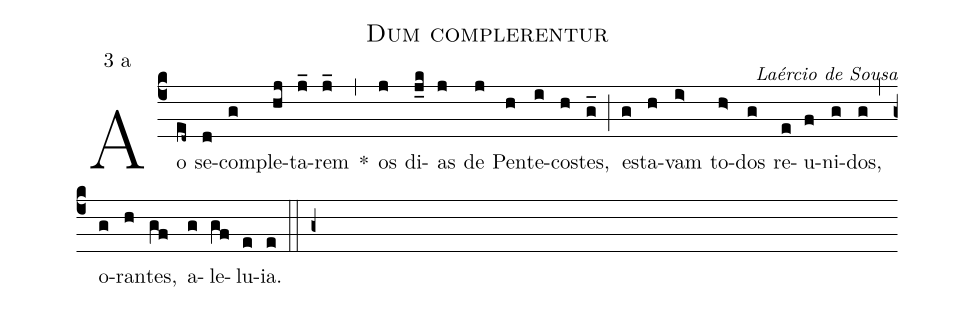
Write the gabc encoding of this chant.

name: Dum complerentur;
mode: 3;
mode-differentia: a;
commentary: Laércio de Sousa;
%%
(c4)

Ao(ed~) se(d)com(g)ple(hj)ta(j_)rem(j_) *(,) os(j) di(j_k)as(j) de(j) Pen(h)te(i)cos(h)tes,(g_) (;) es(g)ta(h)vam(i>) to(h>)dos(g) re(e)u(f)ni(g)dos,(g) (,) o(g)ran(h)tes,(gf) a(g)le(gf)lu(e)ia.(e)

(::)

(g+)
